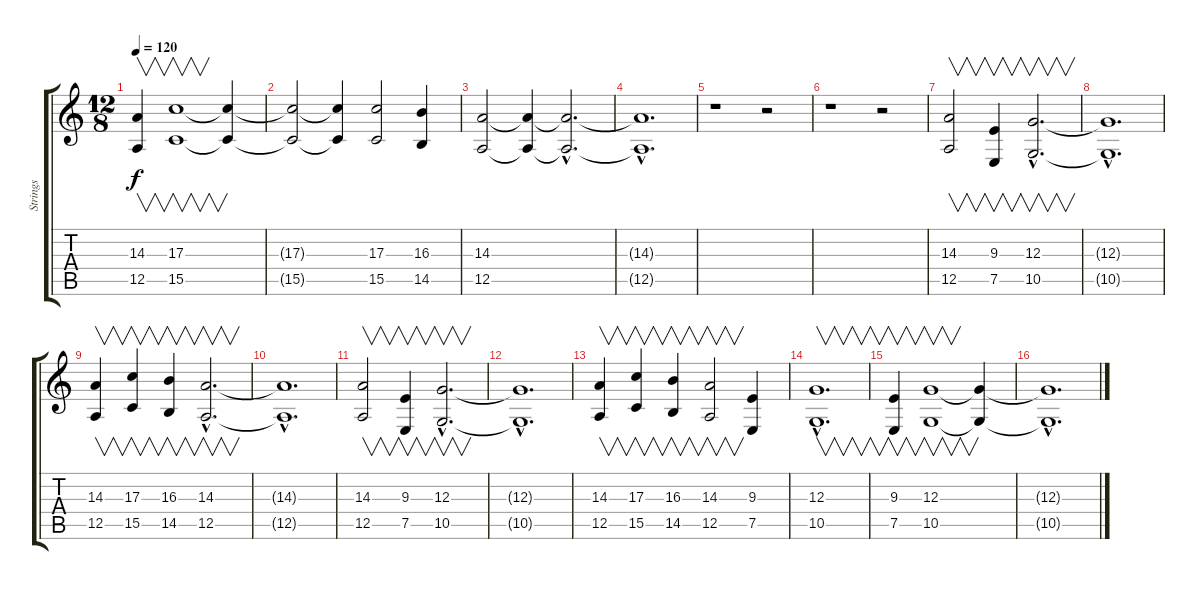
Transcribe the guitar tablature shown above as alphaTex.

\track ("Strings" "Strings") {instrument tremolostrings}
\staff {score tabs}
\tuning (E4 B3 G3 D3 A2 E2) {hide}
\ts (12 8)
\tempo 120
\clef g2
\ks c
(14.3 12.5).4{v dy f} (17.3 15.5).1{v} (17.3{t} 15.5{t}).4 |
(17.3{t} 15.5{t}).2 (17.3{t} 15.5{t}).4 (17.3 15.5).2 (16.3 14.5).4 |
(14.3 12.5).2 (14.3{t} 12.5{t}).4 (14.3{hac t} 12.5{hac t}).2{d} |
(14.3{hac t} 12.5{hac t}).1{d} |
r.1 r.2 |
r.1 r.2 |
(14.3 12.5).2{v} (9.3 7.5).4{v} (12.3{hac} 10.5{hac}).2{v d} |
(12.3{hac t} 10.5{hac t}).1{d} |
(14.3 12.5).4{v} (17.3 15.5).4{v} (16.3 14.5).4{v} (14.3{hac} 12.5{hac}).2{v d} |
(14.3{hac t} 12.5{hac t}).1{d} |
(14.3 12.5).2{v} (9.3 7.5).4{v} (12.3{hac} 10.5{hac}).2{v d} |
(12.3{hac t} 10.5{hac t}).1{d} |
(14.3 12.5).4{v} (17.3 15.5).4{v} (16.3 14.5).4{v} (14.3 12.5).2{v} (9.3 7.5).4 |
(12.3{hac} 10.5{hac}).1{v d} |
(9.3 7.5).4{v} (12.3 10.5).1{v} (12.3{t} 10.5{t}).4 |
(12.3{hac t} 10.5{hac t}).1{d}
